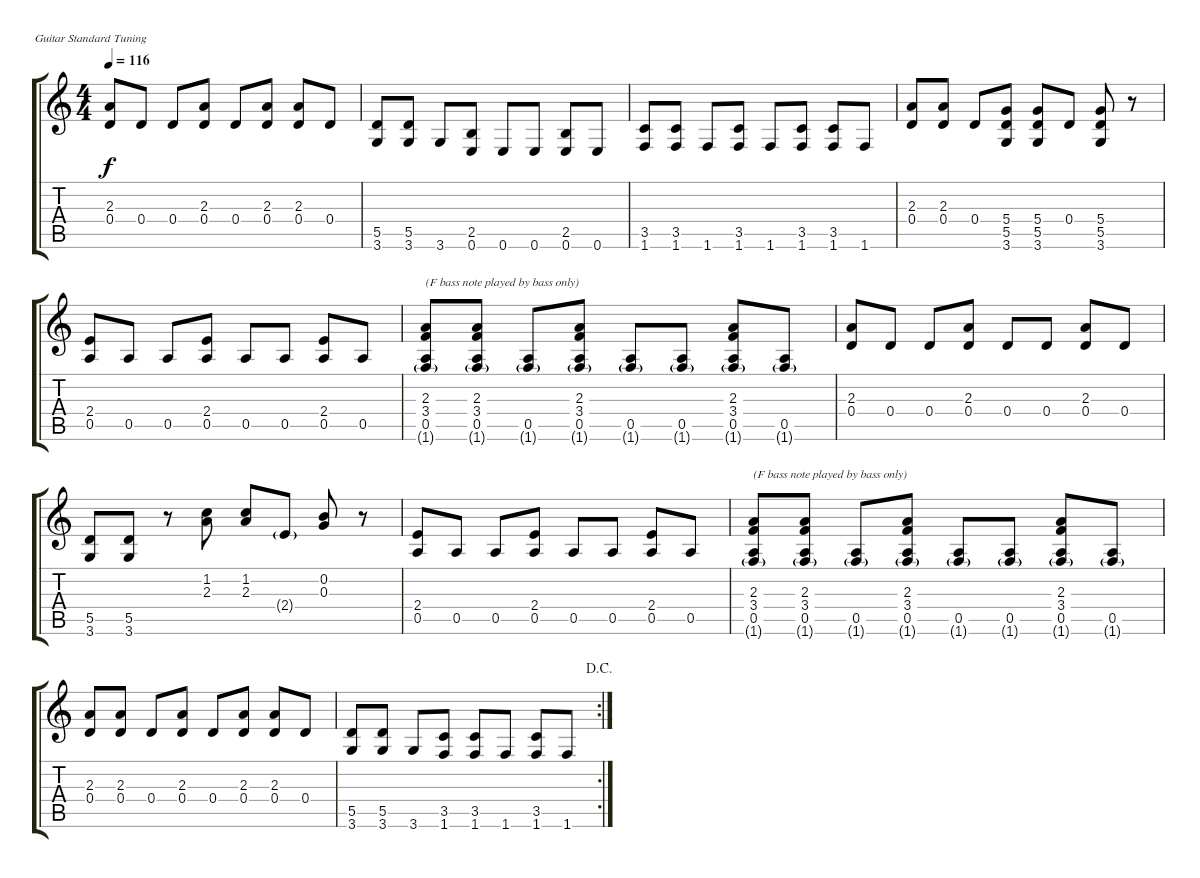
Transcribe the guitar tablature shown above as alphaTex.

\bracketExtendMode groupsimilarinstruments
\singleTrackTrackNamePolicy hidden
\multiTrackTrackNamePolicy hidden
\firstSystemTrackNameOrientation horizontal
\otherSystemsTrackNameOrientation horizontal
\defaultBarNumberDisplay Hide
\track ("guitar" "S-Gt") {instrument acousticguitarsteel}
\staff {score tabs}
\tuning (E4 B3 G3 D3 A2 E2)
\ts (4 4)
\tempo 116
\clef g2
\ks c
(2.3 0.4).8{dy f} 0.4.8 0.4.8 (2.3 0.4).8 0.4.8 (2.3 0.4).8 (2.3 0.4).8 0.4.8 |
(5.5 3.6).8 (5.5 3.6).8 3.6.8 (2.5 0.6).8 0.6.8 0.6.8 (2.5 0.6).8 0.6.8 |
(3.5 1.6).8 (3.5 1.6).8 1.6.8 (3.5 1.6).8 1.6.8 (3.5 1.6).8 (3.5 1.6).8 1.6.8 |
(2.3 0.4).8 (2.3 0.4).8 0.4.8 (5.4 5.5 3.6).8 (5.4 5.5 3.6).8 0.4.8 (5.4 5.5 3.6).8 r.8 |
(2.4 0.5).8 0.5.8 0.5.8 (2.4 0.5).8 0.5.8 0.5.8 (2.4 0.5).8 0.5.8 |
(2.3 3.4 0.5 1.6{g}).8{txt "(F bass note played by bass only)"} (2.3 3.4 0.5 1.6{g}).8 (0.5 1.6{g}).8 (2.3 3.4 0.5 1.6{g}).8 (0.5 1.6{g}).8 (0.5 1.6{g}).8 (2.3 3.4 0.5 1.6{g}).8 (0.5 1.6{g}).8 |
(2.3 0.4).8 0.4.8 0.4.8 (2.3 0.4).8 0.4.8 0.4.8 (2.3 0.4).8 0.4.8 |
(5.5 3.6).8 (5.5 3.6).8 r.8 (1.2 2.3).8 (1.2 2.3).8 2.4{g}.8 (0.2 0.3).8 r.8 |
(2.4 0.5).8 0.5.8 0.5.8 (2.4 0.5).8 0.5.8 0.5.8 (2.4 0.5).8 0.5.8 |
(2.3 3.4 0.5 1.6{g}).8{txt "(F bass note played by bass only)"} (2.3 3.4 0.5 1.6{g}).8 (0.5 1.6{g}).8 (2.3 3.4 0.5 1.6{g}).8 (0.5 1.6{g}).8 (0.5 1.6{g}).8 (2.3 3.4 0.5 1.6{g}).8 (0.5 1.6{g}).8 |
(2.3 0.4).8 (2.3 0.4).8 0.4.8 (2.3 0.4).8 0.4.8 (2.3 0.4).8 (2.3 0.4).8 0.4.8 |
\rc 2
\jump dacapo
(5.5 3.6).8 (5.5 3.6).8 3.6.8 (3.5 1.6).8 (3.5 1.6).8 1.6.8 (3.5 1.6).8 1.6.8
